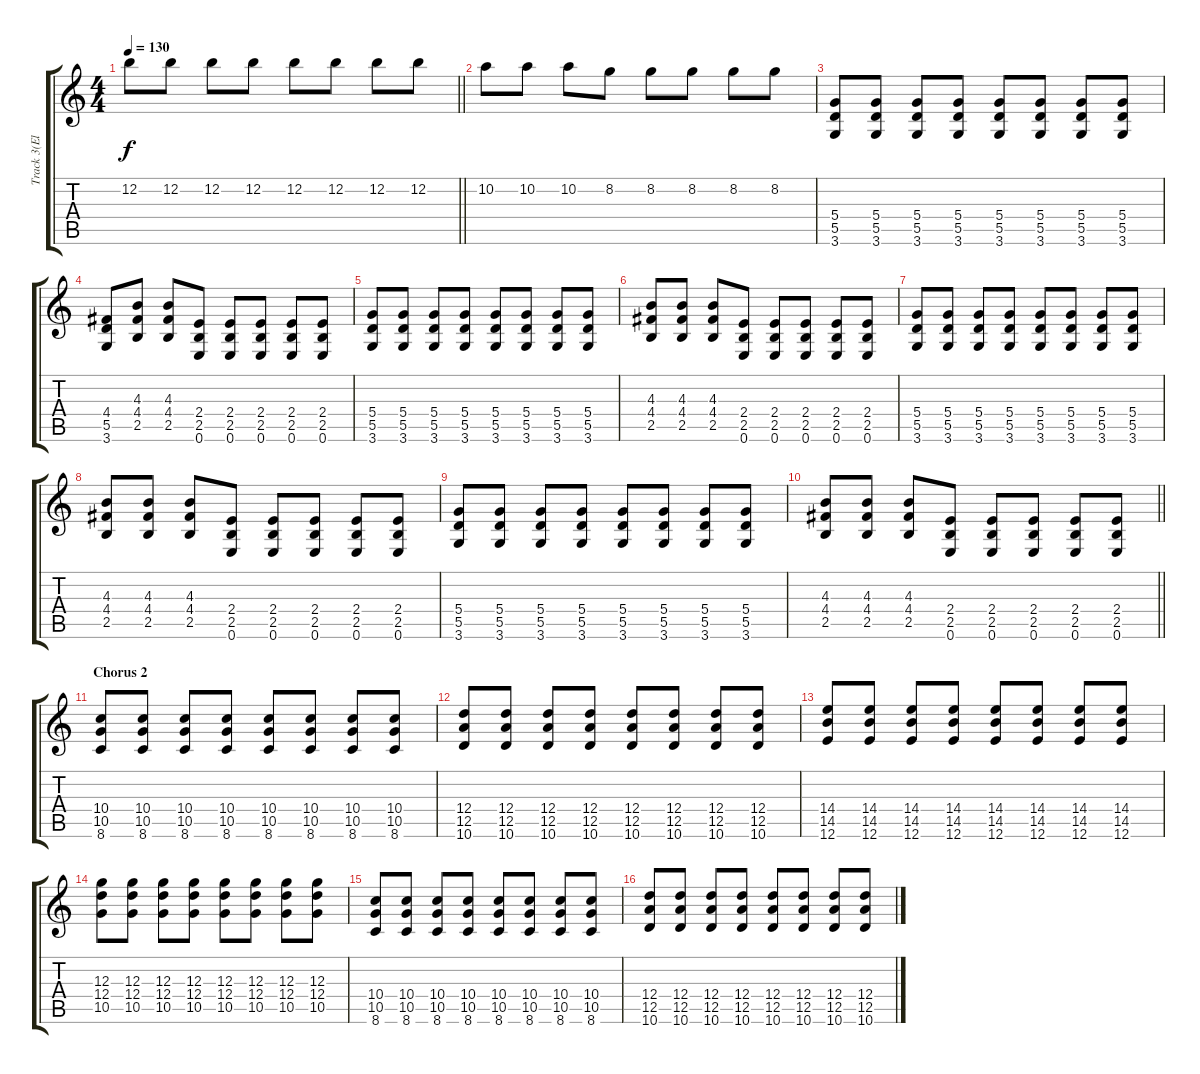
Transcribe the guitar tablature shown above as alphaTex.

\track ("Track 3(Ely Buendia)" "Track 3(El") {instrument overdrivenguitar}
\staff {score tabs}
\tuning (E4 B3 G3 D3 A2 E2) {hide}
\ts (4 4)
\tempo 130
\clef g2
\barLineRight lightlight
\ks c
12.2.8{dy f} 12.2.8 12.2.8 12.2.8 12.2.8 12.2.8 12.2.8 12.2.8 |
10.2.8 10.2.8 10.2.8 8.2.8 8.2.8 8.2.8 8.2.8 8.2.8 |
(5.4 5.5 3.6).8 (5.4 5.5 3.6).8 (5.4 5.5 3.6).8 (5.4 5.5 3.6).8 (5.4 5.5 3.6).8 (5.4 5.5 3.6).8 (5.4 5.5 3.6).8 (5.4 5.5 3.6).8 |
(4.4 5.5 3.6).8 (4.3 4.4 2.5).8 (4.3 4.4 2.5).8 (2.4 2.5 0.6).8 (2.4 2.5 0.6).8 (2.4 2.5 0.6).8 (2.4 2.5 0.6).8 (2.4 2.5 0.6).8 |
(5.4 5.5 3.6).8 (5.4 5.5 3.6).8 (5.4 5.5 3.6).8 (5.4 5.5 3.6).8 (5.4 5.5 3.6).8 (5.4 5.5 3.6).8 (5.4 5.5 3.6).8 (5.4 5.5 3.6).8 |
(4.3 4.4 2.5).8 (4.3 4.4 2.5).8 (4.3 4.4 2.5).8 (2.4 2.5 0.6).8 (2.4 2.5 0.6).8 (2.4 2.5 0.6).8 (2.4 2.5 0.6).8 (2.4 2.5 0.6).8 |
(5.4 5.5 3.6).8 (5.4 5.5 3.6).8 (5.4 5.5 3.6).8 (5.4 5.5 3.6).8 (5.4 5.5 3.6).8 (5.4 5.5 3.6).8 (5.4 5.5 3.6).8 (5.4 5.5 3.6).8 |
(4.3 4.4 2.5).8 (4.3 4.4 2.5).8 (4.3 4.4 2.5).8 (2.4 2.5 0.6).8 (2.4 2.5 0.6).8 (2.4 2.5 0.6).8 (2.4 2.5 0.6).8 (2.4 2.5 0.6).8 |
(5.4 5.5 3.6).8 (5.4 5.5 3.6).8 (5.4 5.5 3.6).8 (5.4 5.5 3.6).8 (5.4 5.5 3.6).8 (5.4 5.5 3.6).8 (5.4 5.5 3.6).8 (5.4 5.5 3.6).8 |
\barLineRight lightlight
(4.3 4.4 2.5).8 (4.3 4.4 2.5).8 (4.3 4.4 2.5).8 (2.4 2.5 0.6).8 (2.4 2.5 0.6).8 (2.4 2.5 0.6).8 (2.4 2.5 0.6).8 (2.4 2.5 0.6).8 |
\section ("" "Chorus 2")
(10.4 10.5 8.6).8 (10.4 10.5 8.6).8 (10.4 10.5 8.6).8 (10.4 10.5 8.6).8 (10.4 10.5 8.6).8 (10.4 10.5 8.6).8 (10.4 10.5 8.6).8 (10.4 10.5 8.6).8 |
(12.4 12.5 10.6).8 (12.4 12.5 10.6).8 (12.4 12.5 10.6).8 (12.4 12.5 10.6).8 (12.4 12.5 10.6).8 (12.4 12.5 10.6).8 (12.4 12.5 10.6).8 (12.4 12.5 10.6).8 |
(14.4 14.5 12.6).8 (14.4 14.5 12.6).8 (14.4 14.5 12.6).8 (14.4 14.5 12.6).8 (14.4 14.5 12.6).8 (14.4 14.5 12.6).8 (14.4 14.5 12.6).8 (14.4 14.5 12.6).8 |
(12.3 12.4 10.5).8 (12.3 12.4 10.5).8 (12.3 12.4 10.5).8 (12.3 12.4 10.5).8 (12.3 12.4 10.5).8 (12.3 12.4 10.5).8 (12.3 12.4 10.5).8 (12.3 12.4 10.5).8 |
(10.4 10.5 8.6).8 (10.4 10.5 8.6).8 (10.4 10.5 8.6).8 (10.4 10.5 8.6).8 (10.4 10.5 8.6).8 (10.4 10.5 8.6).8 (10.4 10.5 8.6).8 (10.4 10.5 8.6).8 |
(12.4 12.5 10.6).8 (12.4 12.5 10.6).8 (12.4 12.5 10.6).8 (12.4 12.5 10.6).8 (12.4 12.5 10.6).8 (12.4 12.5 10.6).8 (12.4 12.5 10.6).8 (12.4 12.5 10.6).8
